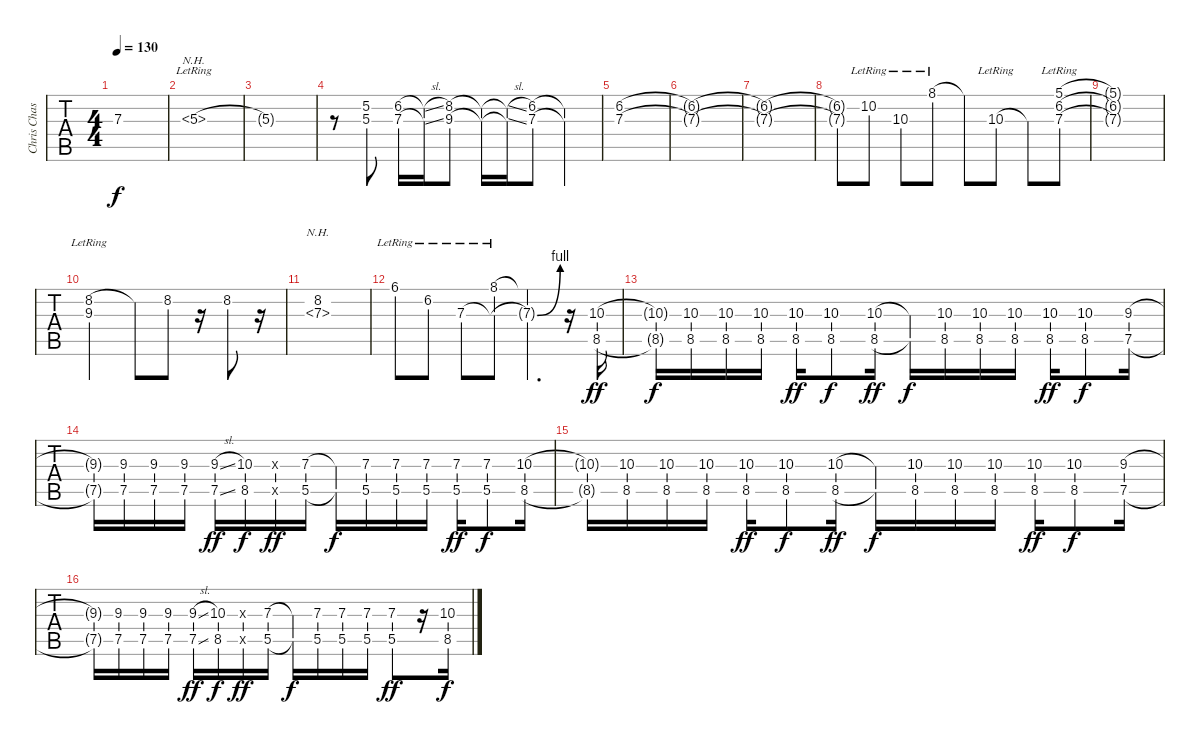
\track ("Chris Chasse - Lead" "Chris Chas") {instrument overdrivenguitar}
\staff {tabs}
\tuning (Eb4 Bb3 Gb3 Db3 Ab2 Eb2) {hide}
\ts (4 4)
\tempo 130
\clef g2
\ks c
7.3{t}.1{dy f} |
5.3{nh lr}.1 |
5.3{t}.1 |
r.8 (5.2 5.3).8 (6.2 7.3).16 (6.2{sl t} 7.3{sl t}).16 (8.2 9.3).8 (8.2{t} 9.3{t}).16 (8.2{sl t} 9.3{sl t}).16 (6.2 7.3).8 (6.2{t} 7.3{t}).4 |
(6.2 7.3).1 |
(6.2{t} 7.3{t}).1 |
(6.2{t} 7.3{t}).1 |
(6.2{t} 7.3{t}).8 10.2{lr}.8 10.3{lr}.8 8.1{lr}.8 8.1{t}.8 10.3{lr}.8 10.3{t}.8 (5.1 6.2{lr} 7.3{lr}).8 |
(5.1{t} 6.2{t} 7.3{t}).1 |
(8.2{lr} 9.3{lr}).2 8.2{t}.8 8.2.8 r.16 8.2.8 r.16 |
(8.2 7.3{nh}).1 |
6.1{lr}.8 6.2{lr}.8 7.3{lr}.8 (8.1{lr} 7.3{t}).8 (8.1{t} 7.3{be (bend 0 0 60 4) t}).4{d} r.16 (10.3{ac} 8.5{ac}).16{dy ff} |
(10.3{t} 8.5{t}).16{dy f} (10.3 8.5).16 (10.3 8.5).16 (10.3 8.5).16 (10.3{ac} 8.5{ac}).16{dy ff} (10.3 8.5).8{dy f} (10.3{ac} 8.5{ac}).16{dy ff} (10.3{t} 8.5{t}).16{dy f} (10.3 8.5).16 (10.3 8.5).16 (10.3 8.5).16 (10.3{ac} 8.5{ac}).16{dy ff} (10.3 8.5).8{dy f} (9.3 7.5).16 |
(9.3{t} 7.5{t}).16 (9.3 7.5).16 (9.3 7.5).16 (9.3 7.5).16 (9.3{sl ac} 7.5{sl ac}).16{dy ff} (10.3 8.5).16{dy f} (9.3{x} 7.5{x}).16{dy ff} (7.3{ac} 5.5{ac}).16 (7.3{t} 5.5{t}).16{dy f} (7.3 5.5).16 (7.3 5.5).16 (7.3 5.5).16 (7.3{ac} 5.5{ac}).16{dy ff} (7.3 5.5).8{dy f} (10.3 8.5).16 |
(10.3{t} 8.5{t}).16 (10.3 8.5).16 (10.3 8.5).16 (10.3 8.5).16 (10.3{ac} 8.5{ac}).16{dy ff} (10.3 8.5).8{dy f} (10.3{ac} 8.5{ac}).16{dy ff} (10.3{t} 8.5{t}).16{dy f} (10.3 8.5).16 (10.3 8.5).16 (10.3 8.5).16 (10.3{ac} 8.5{ac}).16{dy ff} (10.3 8.5).8{dy f} (9.3 7.5).16 |
(9.3{t} 7.5{t}).16 (9.3 7.5).16 (9.3 7.5).16 (9.3 7.5).16 (9.3{sl ac} 7.5{sl ac}).16{dy ff} (10.3 8.5).16{dy f} (9.3{x} 7.5{x}).16{dy ff} (7.3{ac} 5.5{ac}).16 (7.3{t} 5.5{t}).16{dy f} (7.3 5.5).16 (7.3 5.5).16 (7.3 5.5).16 (7.3{ac} 5.5{ac}).8{dy ff} r.16 (10.3 8.5).16{dy f}
